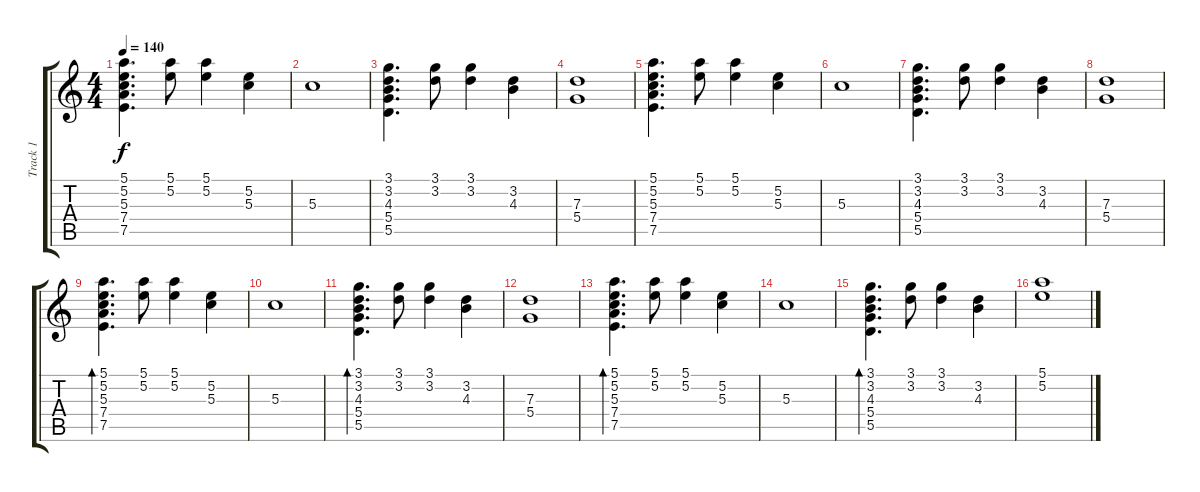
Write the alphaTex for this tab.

\track ("Track 1" "Track 1") {instrument acousticguitarsteel}
\staff {score tabs}
\tuning (E4 B3 G3 D3 A2 E2) {hide}
\ts (4 4)
\tempo 140
\clef g2
\ks c
(5.1 5.2 5.3 7.4 7.5).4{d dy f} (5.1 5.2).8 (5.1 5.2).4 (5.2 5.3).4 |
5.3.1 |
(3.1 3.2 4.3 5.4 5.5).4{d} (3.1 3.2).8 (3.1 3.2).4 (3.2 4.3).4 |
(7.3 5.4).1 |
(5.1 5.2 5.3 7.4 7.5).4{d} (5.1 5.2).8 (5.1 5.2).4 (5.2 5.3).4 |
5.3.1 |
(3.1 3.2 4.3 5.4 5.5).4{d} (3.1 3.2).8 (3.1 3.2).4 (3.2 4.3).4 |
(7.3 5.4).1 |
(5.1 5.2 5.3 7.4 7.5).4{d bd 480} (5.1 5.2).8 (5.1 5.2).4 (5.2 5.3).4 |
5.3.1 |
(3.1 3.2 4.3 5.4 5.5).4{d bd 480} (3.1 3.2).8 (3.1 3.2).4 (3.2 4.3).4 |
(7.3 5.4).1 |
(5.1 5.2 5.3 7.4 7.5).4{d bd 480} (5.1 5.2).8 (5.1 5.2).4 (5.2 5.3).4 |
5.3.1 |
(3.1 3.2 4.3 5.4 5.5).4{d bd 480} (3.1 3.2).8 (3.1 3.2).4 (3.2 4.3).4 |
(5.1 5.2).1
